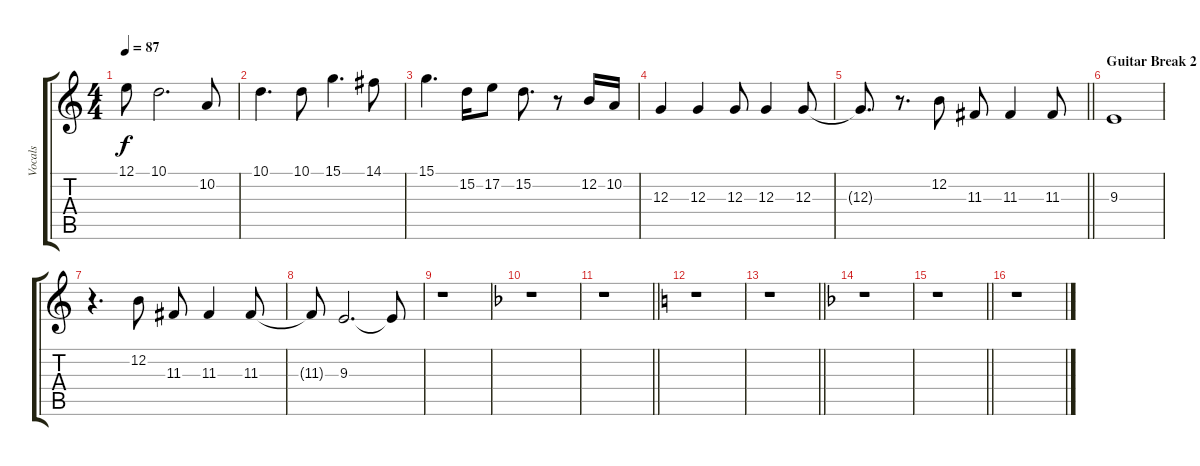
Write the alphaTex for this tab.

\track ("Vocals" "Vocals") {instrument lead3calliope}
\staff {score tabs}
\tuning (E4 B3 G3 D3 A2 E2) {hide}
\ts (4 4)
\tempo 87
\clef g2
\ks c
12.1{t}.8{dy f} 10.1.2{d} 10.2.8 |
10.1.4{d} 10.1.8 15.1.4{d} 14.1.8 |
15.1.4{d} 15.2.16 17.2.8 15.2.8{d} r.8 12.2.16 10.2.16 |
12.3.4 12.3.4 12.3.8 12.3.4 12.3.8 |
\barLineRight lightlight
12.3{t}.8{d} r.8{d} 12.2.8 11.3.8 11.3.4 11.3.8 |
\section ("" "Guitar Break 2")
9.3.1 |
r.4{d} 12.2.8 11.3.8 11.3.4 11.3.8 |
11.3{t}.8 9.3.2{d} 9.3{t}.8 |
r.1 |
\ks f
r.1 |
\barLineRight lightlight
r.1 |
\ks c
r.1 |
\barLineRight lightlight
r.1 |
\ks f
r.1 |
\barLineRight lightlight
r.1 |
r.1
